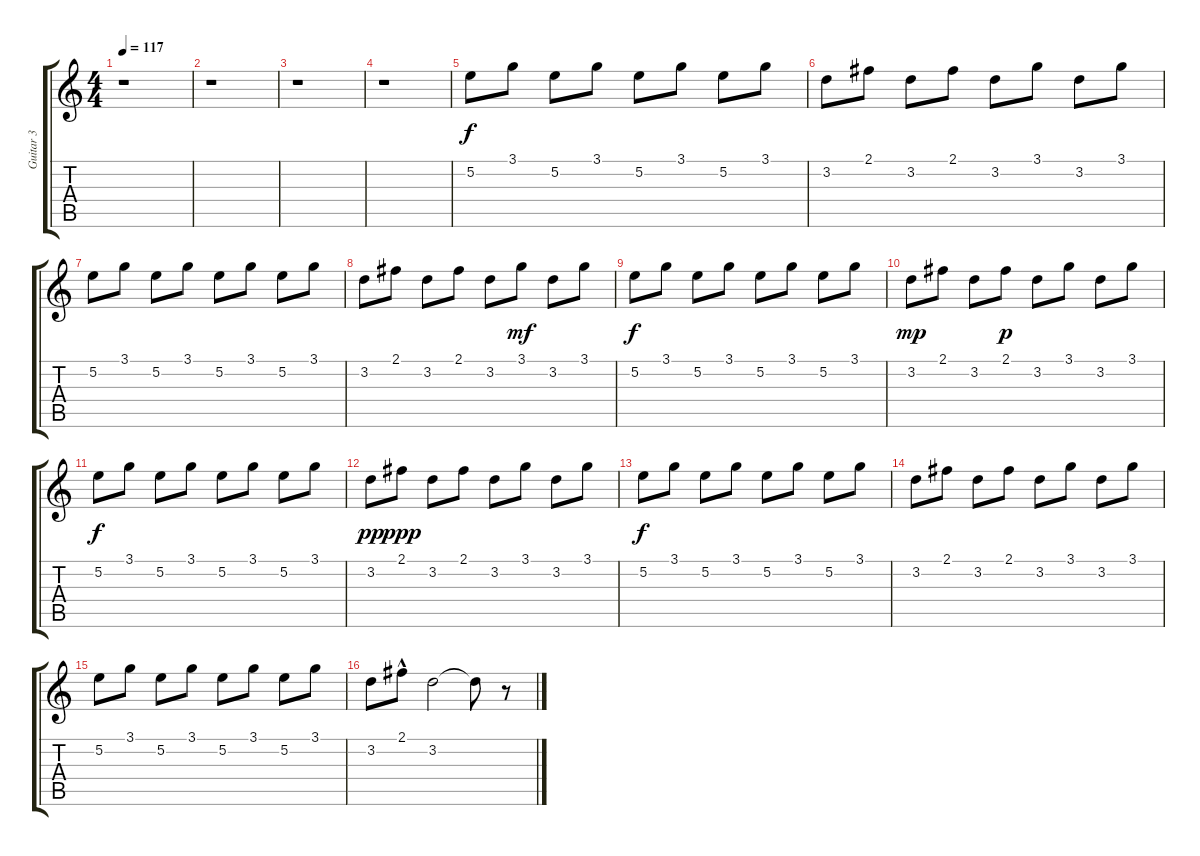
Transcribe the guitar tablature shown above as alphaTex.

\track ("Guitar 3" "Guitar 3") {instrument electricguitarjazz}
\staff {score tabs}
\tuning (E4 B3 G3 D3 A2 E2) {hide}
\ts (4 4)
\tempo 117
\clef g2
\ks c
r.1{dy f} |
r.1 |
r.1 |
r.1 |
5.2.8 3.1.8 5.2.8 3.1.8 5.2.8 3.1.8 5.2.8 3.1.8 |
3.2.8 2.1.8 3.2.8 2.1.8 3.2.8 3.1.8 3.2.8 3.1.8 |
5.2.8 3.1.8 5.2.8 3.1.8 5.2.8 3.1.8 5.2.8 3.1.8 |
3.2.8 2.1.8 3.2.8 2.1.8 3.2.8 3.1.8{dy mf} 3.2.8 3.1.8 |
5.2.8{dy f} 3.1.8 5.2.8 3.1.8 5.2.8 3.1.8 5.2.8 3.1.8 |
3.2.8{dy mp} 2.1.8 3.2.8 2.1.8{dy p} 3.2.8 3.1.8 3.2.8 3.1.8 |
5.2.8{dy f} 3.1.8 5.2.8 3.1.8 5.2.8 3.1.8 5.2.8 3.1.8 |
3.2.8{dy pp} 2.1.8{dy ppp} 3.2.8 2.1.8 3.2.8 3.1.8 3.2.8 3.1.8 |
5.2.8{dy f} 3.1.8 5.2.8 3.1.8 5.2.8 3.1.8 5.2.8 3.1.8 |
3.2.8 2.1.8 3.2.8 2.1.8 3.2.8 3.1.8 3.2.8 3.1.8 |
5.2.8 3.1.8 5.2.8 3.1.8 5.2.8 3.1.8 5.2.8 3.1.8 |
3.2.8 2.1{hac}.8 3.2.2 3.2{t}.8 r.8
